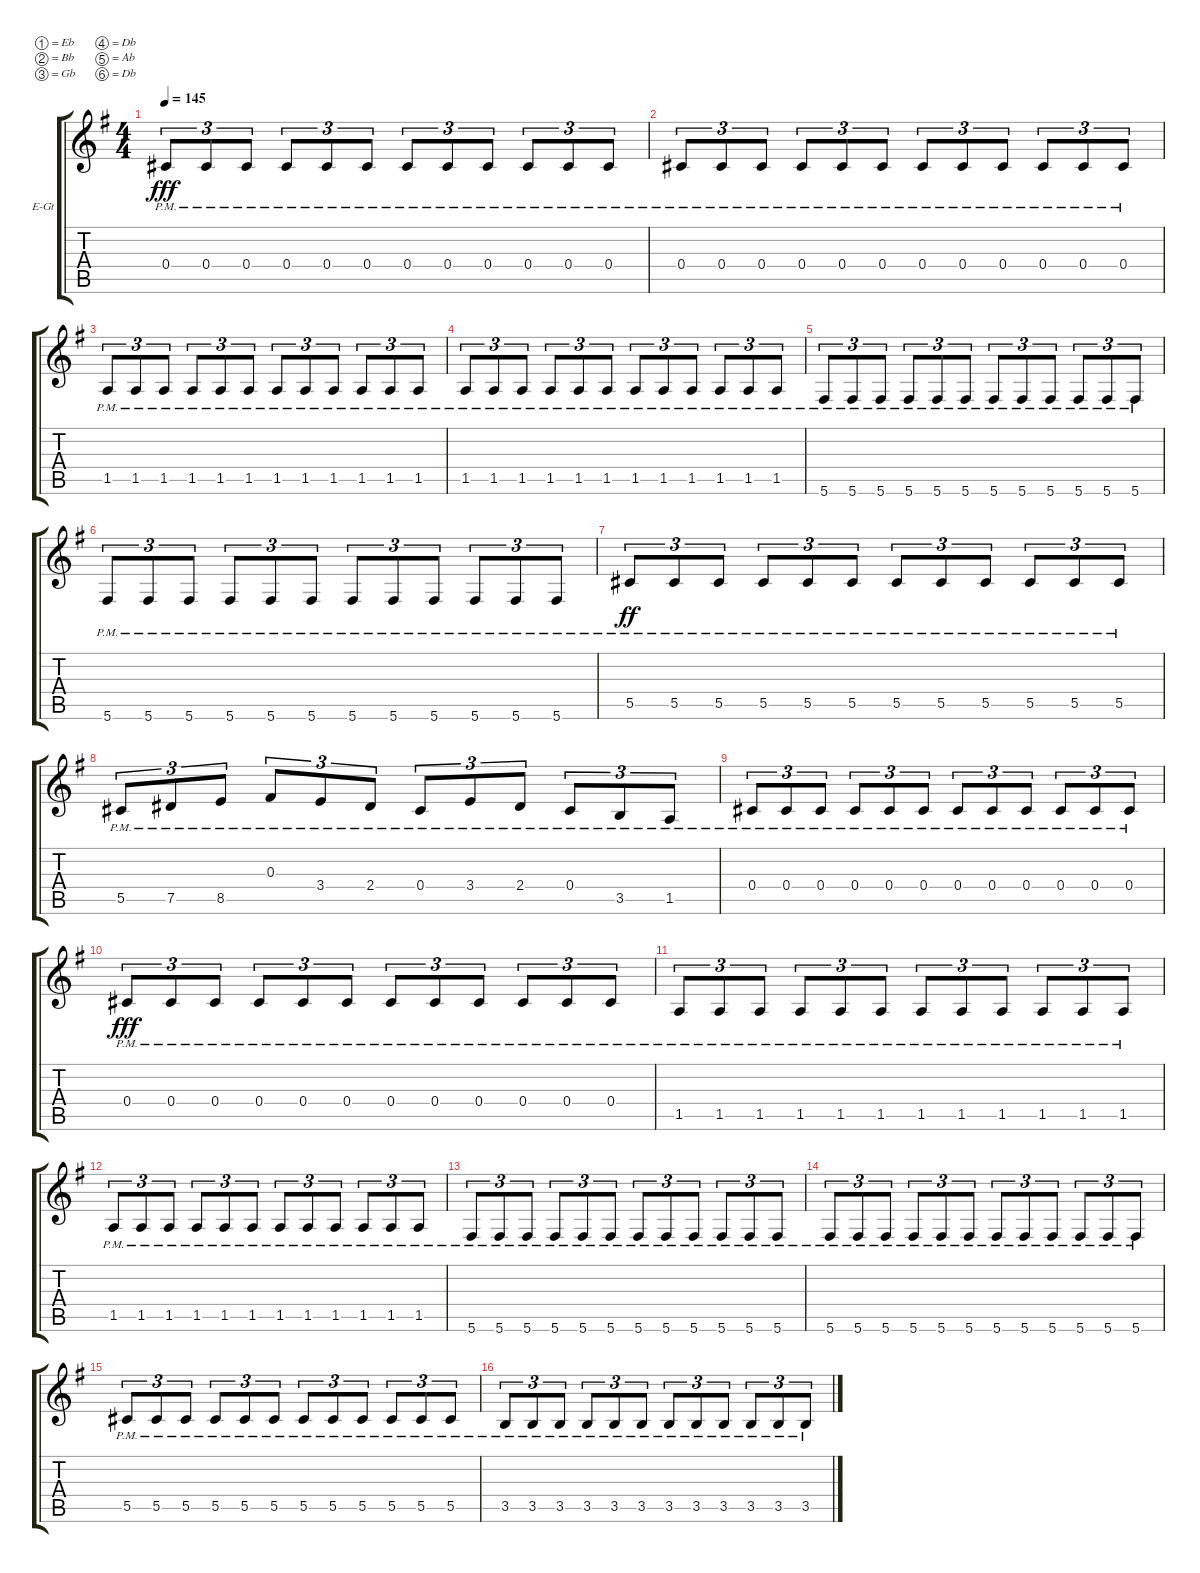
\bracketExtendMode groupsimilarinstruments
\firstSystemTrackNameOrientation horizontal
\otherSystemsTrackNameOrientation horizontal
\track ("Вячеслав Молчанов" "E-Gt") {instrument distortionguitar}
\staff {score tabs}
\tuning (Eb4 Bb3 Gb3 Db3 Ab2 Db2)
\ts (4 4)
\tempo 145
\clef g2
\ks eminor
0.4{pm}.8{tu (3 2) dy fff} 0.4{pm}.8{tu (3 2)} 0.4{pm}.8{tu (3 2)} 0.4{pm}.8{tu (3 2)} 0.4{pm}.8{tu (3 2)} 0.4{pm}.8{tu (3 2)} 0.4{pm}.8{tu (3 2)} 0.4{pm}.8{tu (3 2)} 0.4{pm}.8{tu (3 2)} 0.4{pm}.8{tu (3 2)} 0.4{pm}.8{tu (3 2)} 0.4{pm}.8{tu (3 2)} |
0.4{pm}.8{tu (3 2)} 0.4{pm}.8{tu (3 2)} 0.4{pm}.8{tu (3 2)} 0.4{pm}.8{tu (3 2)} 0.4{pm}.8{tu (3 2)} 0.4{pm}.8{tu (3 2)} 0.4{pm}.8{tu (3 2)} 0.4{pm}.8{tu (3 2)} 0.4{pm}.8{tu (3 2)} 0.4{pm}.8{tu (3 2)} 0.4{pm}.8{tu (3 2)} 0.4{pm}.8{tu (3 2)} |
1.5{pm}.8{tu (3 2)} 1.5{pm}.8{tu (3 2)} 1.5{pm}.8{tu (3 2)} 1.5{pm}.8{tu (3 2)} 1.5{pm}.8{tu (3 2)} 1.5{pm}.8{tu (3 2)} 1.5{pm}.8{tu (3 2)} 1.5{pm}.8{tu (3 2)} 1.5{pm}.8{tu (3 2)} 1.5{pm}.8{tu (3 2)} 1.5{pm}.8{tu (3 2)} 1.5{pm}.8{tu (3 2)} |
1.5{pm}.8{tu (3 2)} 1.5{pm}.8{tu (3 2)} 1.5{pm}.8{tu (3 2)} 1.5{pm}.8{tu (3 2)} 1.5{pm}.8{tu (3 2)} 1.5{pm}.8{tu (3 2)} 1.5{pm}.8{tu (3 2)} 1.5{pm}.8{tu (3 2)} 1.5{pm}.8{tu (3 2)} 1.5{pm}.8{tu (3 2)} 1.5{pm}.8{tu (3 2)} 1.5{pm}.8{tu (3 2)} |
5.6{pm}.8{tu (3 2)} 5.6{pm}.8{tu (3 2)} 5.6{pm}.8{tu (3 2)} 5.6{pm}.8{tu (3 2)} 5.6{pm}.8{tu (3 2)} 5.6{pm}.8{tu (3 2)} 5.6{pm}.8{tu (3 2)} 5.6{pm}.8{tu (3 2)} 5.6{pm}.8{tu (3 2)} 5.6{pm}.8{tu (3 2)} 5.6{pm}.8{tu (3 2)} 5.6{pm}.8{tu (3 2)} |
5.6{pm}.8{tu (3 2)} 5.6{pm}.8{tu (3 2)} 5.6{pm}.8{tu (3 2)} 5.6{pm}.8{tu (3 2)} 5.6{pm}.8{tu (3 2)} 5.6{pm}.8{tu (3 2)} 5.6{pm}.8{tu (3 2)} 5.6{pm}.8{tu (3 2)} 5.6{pm}.8{tu (3 2)} 5.6{pm}.8{tu (3 2)} 5.6{pm}.8{tu (3 2)} 5.6{pm}.8{tu (3 2)} |
5.5{pm}.8{tu (3 2) dy ff} 5.5{pm}.8{tu (3 2)} 5.5{pm}.8{tu (3 2)} 5.5{pm}.8{tu (3 2)} 5.5{pm}.8{tu (3 2)} 5.5{pm}.8{tu (3 2)} 5.5{pm}.8{tu (3 2)} 5.5{pm}.8{tu (3 2)} 5.5{pm}.8{tu (3 2)} 5.5{pm}.8{tu (3 2)} 5.5{pm}.8{tu (3 2)} 5.5{pm}.8{tu (3 2)} |
5.5{pm}.8{tu (3 2)} 7.5{pm}.8{tu (3 2)} 8.5{pm}.8{tu (3 2)} 0.3{pm}.8{tu (3 2)} 3.4{pm}.8{tu (3 2)} 2.4{pm}.8{tu (3 2)} 0.4{pm}.8{tu (3 2)} 3.4{pm}.8{tu (3 2)} 2.4{pm}.8{tu (3 2)} 0.4{pm}.8{tu (3 2)} 3.5{pm}.8{tu (3 2)} 1.5{pm}.8{tu (3 2)} |
0.4{pm}.8{tu (3 2)} 0.4{pm}.8{tu (3 2)} 0.4{pm}.8{tu (3 2)} 0.4{pm}.8{tu (3 2)} 0.4{pm}.8{tu (3 2)} 0.4{pm}.8{tu (3 2)} 0.4{pm}.8{tu (3 2)} 0.4{pm}.8{tu (3 2)} 0.4{pm}.8{tu (3 2)} 0.4{pm}.8{tu (3 2)} 0.4{pm}.8{tu (3 2)} 0.4{pm}.8{tu (3 2)} |
0.4{pm}.8{tu (3 2) dy fff} 0.4{pm}.8{tu (3 2)} 0.4{pm}.8{tu (3 2)} 0.4{pm}.8{tu (3 2)} 0.4{pm}.8{tu (3 2)} 0.4{pm}.8{tu (3 2)} 0.4{pm}.8{tu (3 2)} 0.4{pm}.8{tu (3 2)} 0.4{pm}.8{tu (3 2)} 0.4{pm}.8{tu (3 2)} 0.4{pm}.8{tu (3 2)} 0.4{pm}.8{tu (3 2)} |
1.5{pm}.8{tu (3 2)} 1.5{pm}.8{tu (3 2)} 1.5{pm}.8{tu (3 2)} 1.5{pm}.8{tu (3 2)} 1.5{pm}.8{tu (3 2)} 1.5{pm}.8{tu (3 2)} 1.5{pm}.8{tu (3 2)} 1.5{pm}.8{tu (3 2)} 1.5{pm}.8{tu (3 2)} 1.5{pm}.8{tu (3 2)} 1.5{pm}.8{tu (3 2)} 1.5{pm}.8{tu (3 2)} |
1.5{pm}.8{tu (3 2)} 1.5{pm}.8{tu (3 2)} 1.5{pm}.8{tu (3 2)} 1.5{pm}.8{tu (3 2)} 1.5{pm}.8{tu (3 2)} 1.5{pm}.8{tu (3 2)} 1.5{pm}.8{tu (3 2)} 1.5{pm}.8{tu (3 2)} 1.5{pm}.8{tu (3 2)} 1.5{pm}.8{tu (3 2)} 1.5{pm}.8{tu (3 2)} 1.5{pm}.8{tu (3 2)} |
5.6{pm}.8{tu (3 2)} 5.6{pm}.8{tu (3 2)} 5.6{pm}.8{tu (3 2)} 5.6{pm}.8{tu (3 2)} 5.6{pm}.8{tu (3 2)} 5.6{pm}.8{tu (3 2)} 5.6{pm}.8{tu (3 2)} 5.6{pm}.8{tu (3 2)} 5.6{pm}.8{tu (3 2)} 5.6{pm}.8{tu (3 2)} 5.6{pm}.8{tu (3 2)} 5.6{pm}.8{tu (3 2)} |
5.6{pm}.8{tu (3 2)} 5.6{pm}.8{tu (3 2)} 5.6{pm}.8{tu (3 2)} 5.6{pm}.8{tu (3 2)} 5.6{pm}.8{tu (3 2)} 5.6{pm}.8{tu (3 2)} 5.6{pm}.8{tu (3 2)} 5.6{pm}.8{tu (3 2)} 5.6{pm}.8{tu (3 2)} 5.6{pm}.8{tu (3 2)} 5.6{pm}.8{tu (3 2)} 5.6{pm}.8{tu (3 2)} |
5.5{pm}.8{tu (3 2)} 5.5{pm}.8{tu (3 2)} 5.5{pm}.8{tu (3 2)} 5.5{pm}.8{tu (3 2)} 5.5{pm}.8{tu (3 2)} 5.5{pm}.8{tu (3 2)} 5.5{pm}.8{tu (3 2)} 5.5{pm}.8{tu (3 2)} 5.5{pm}.8{tu (3 2)} 5.5{pm}.8{tu (3 2)} 5.5{pm}.8{tu (3 2)} 5.5{pm}.8{tu (3 2)} |
3.5{pm}.8{tu (3 2)} 3.5{pm}.8{tu (3 2)} 3.5{pm}.8{tu (3 2)} 3.5{pm}.8{tu (3 2)} 3.5{pm}.8{tu (3 2)} 3.5{pm}.8{tu (3 2)} 3.5{pm}.8{tu (3 2)} 3.5{pm}.8{tu (3 2)} 3.5{pm}.8{tu (3 2)} 3.5{pm}.8{tu (3 2)} 3.5{pm}.8{tu (3 2)} 3.5{pm}.8{tu (3 2)}
